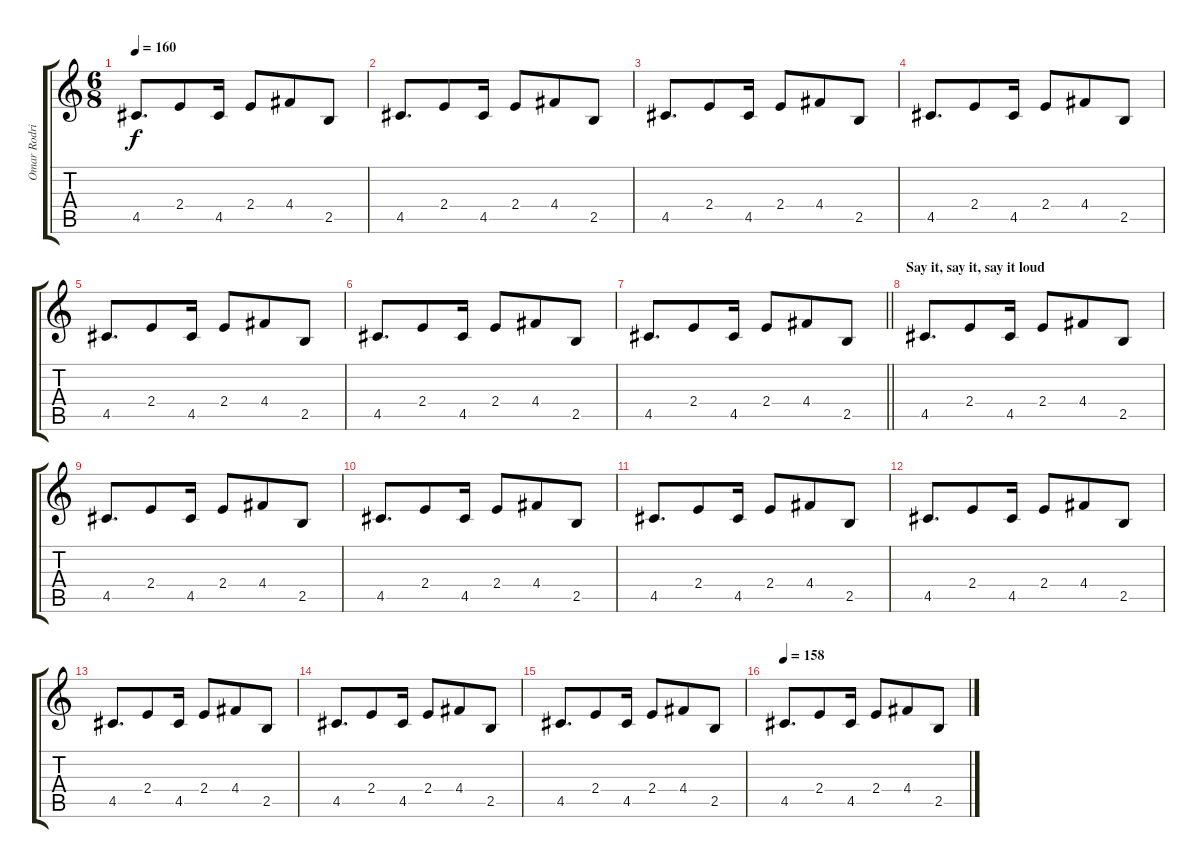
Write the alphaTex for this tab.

\track ("Omar Rodriguez-Lopez" "Omar Rodri") {instrument distortionguitar}
\staff {score tabs}
\tuning (E4 B3 G3 D3 A2 E2) {hide}
\ts (6 8)
\tempo 160
\clef g2
\ks c
4.5.8{d dy f} 2.4.8 4.5.16 2.4.8 4.4.8 2.5.8 |
4.5.8{d} 2.4.8 4.5.16 2.4.8 4.4.8 2.5.8 |
4.5.8{d} 2.4.8 4.5.16 2.4.8 4.4.8 2.5.8 |
4.5.8{d} 2.4.8 4.5.16 2.4.8 4.4.8 2.5.8 |
4.5.8{d} 2.4.8 4.5.16 2.4.8 4.4.8 2.5.8 |
4.5.8{d} 2.4.8 4.5.16 2.4.8 4.4.8 2.5.8 |
\barLineRight lightlight
4.5.8{d} 2.4.8 4.5.16 2.4.8 4.4.8 2.5.8 |
\section ("" "Say it, say it, say it loud")
4.5.8{d volume 11} 2.4.8 4.5.16 2.4.8 4.4.8 2.5.8 |
4.5.8{d} 2.4.8 4.5.16 2.4.8 4.4.8 2.5.8 |
4.5.8{d} 2.4.8 4.5.16 2.4.8 4.4.8 2.5.8 |
4.5.8{d} 2.4.8 4.5.16 2.4.8 4.4.8 2.5.8 |
4.5.8{d} 2.4.8 4.5.16 2.4.8 4.4.8 2.5.8 |
4.5.8{d} 2.4.8 4.5.16 2.4.8 4.4.8 2.5.8 |
4.5.8{d} 2.4.8 4.5.16 2.4.8 4.4.8 2.5.8 |
4.5.8{d} 2.4.8 4.5.16 2.4.8 4.4.8 2.5.8 |
\tempo 158
4.5.8{d} 2.4.8 4.5.16 2.4.8 4.4.8 2.5.8
